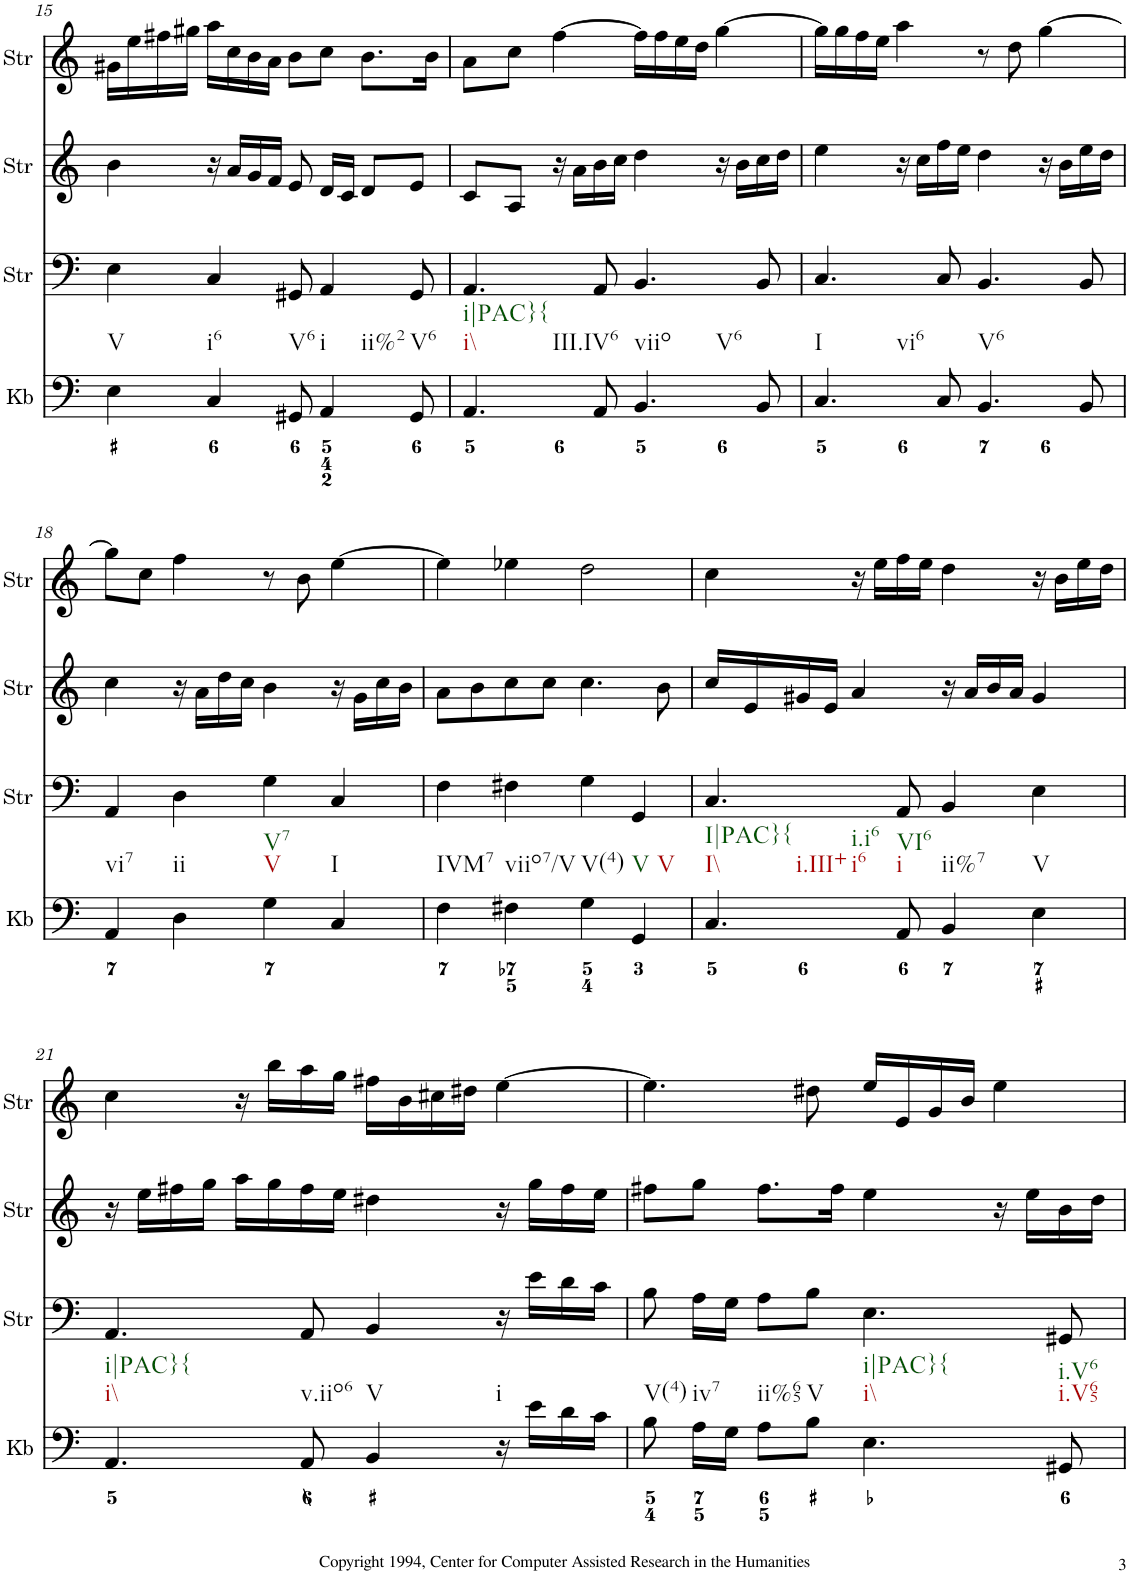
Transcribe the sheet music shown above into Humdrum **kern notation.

**kern	**kern	**kern	**kern
*part4	*part3	*part2	*part1
*staff4	*staff3	*staff2	*staff1
*I"Keyboard	*I"StringInstrument	*I"StringInstrument	*I"StringInstrument
*I'Kb	*I'Str	*I'Str	*I'Str
!!LO:PB:g=z
*clefF4	*clefF4	*clefG2	*clefG2
*k[]	*k[]	*k[]	*k[]
*M4/4	*M4/4	*M4/4	*M4/4
=15	=15	=15	=15
!LO:TX:b:t=V	!	!	!
4E\	4E\	4b\	16g#X\LL
.	.	.	16ee\
.	.	.	16ff#X\
.	.	.	16gg#X\JJ
!LO:TX:b:t=i6	!	!	!
4C/	4C/	16r	16aa\LL
.	.	16a/LL	16cc\
.	.	16g/	16b\
.	.	16f/JJ	16a\JJ
!LO:TX:b:t=V6	!	!	!
8GG#X/	8GG#X/	8e/	8b\L
!LO:TX:b:t=i	!	!	!
!LO:TX:b:t=ii%2	!	!	!
4AA/	4AA/	16d/LL	8cc\J
.	.	16c/JJ	.
.	.	8d/L	8.b\L
!LO:TX:b:t=V6	!	!	!
8GG#/	8GG#/	8e/J	.
.	.	.	16b\Jk
=16	=16	=16	=16
!LO:TX:b:t=i\\	!	!	!
!LO:TX:b:t=i|PAC}{	!	!	!
!LO:TX:b:t=III.IV6	!	!	!
4.AA/	4.AA/	8c/L	8a\L
.	.	8A/J	8cc\J
.	.	16r	[4ff\
.	.	16a\LL	.
8AA/	8AA/	16b\	.
.	.	16cc\JJ	.
!LO:TX:b:t=viio	!	!	!
!LO:TX:b:t=V6	!	!	!
4.BB/	4.BB/	4dd\	16ff\LL]
.	.	.	16ff\
.	.	.	16ee\
.	.	.	16dd\JJ
.	.	16r	[4gg\
.	.	16b\LL	.
8BB/	8BB/	16cc\	.
.	.	16dd\JJ	.
=17	=17	=17	=17
!LO:TX:b:t=I	!	!	!
!LO:TX:b:t=vi6	!	!	!
4.C/	4.C/	4ee\	16gg\LL]
.	.	.	16gg\
.	.	.	16ff\
.	.	.	16ee\JJ
.	.	16r	4aa\
.	.	16cc\LL	.
8C/	8C/	16ff\	.
.	.	16ee\JJ	.
!LO:TX:b:t=V6	!	!	!
4.BB/	4.BB/	4dd\	8r
.	.	.	8dd\
.	.	16r	[4gg\
.	.	16b\LL	.
8BB/	8BB/	16ee\	.
.	.	16dd\JJ	.
!!LO:LB:g=z
=18	=18	=18	=18
!LO:TX:b:t=vi7	!	!	!
4AA/	4AA/	4cc\	8gg\L]
.	.	.	8cc\J
!LO:TX:b:t=ii	!	!	!
4D\	4D\	16r	4ff\
.	.	16a\LL	.
.	.	16dd\	.
.	.	16cc\JJ	.
!LO:TX:b:t=V	!	!	!
!LO:TX:b:t=V7	!	!	!
4G\	4G\	4b\	8r
.	.	.	8b\
!LO:TX:b:t=I	!	!	!
4C/	4C/	16r	[4ee\
.	.	16g\LL	.
.	.	16cc\	.
.	.	16b\JJ	.
=19	=19	=19	=19
!LO:TX:b:t=IVM7	!	!	!
4F\	4F\	8a\L	4ee\]
.	.	8b\	.
!LO:TX:b:t=viio7/V	!	!	!
4F#X\	4F#X\	8cc\	4ee-X\
.	.	8cc\J	.
!LO:TX:b:t=V(4)	!	!	!
4G\	4G\	4.cc\	2dd\
!LO:TX:b:t=V	!	!	!
!LO:TX:b:t=V	!	!	!
4GG/	4GG/	.	.
.	.	8b\	.
=20	=20	=20	=20
!LO:TX:b:t=I\\	!	!	!
!LO:TX:b:t=I|PAC}{	!	!	!
!LO:TX:b:t=i.III+	!	!	!
!LO:TX:b:t=i6	!	!	!
!LO:TX:b:t=i.i6	!	!	!
4.C/	4.C/	16cc/LL	4cc\
.	.	16e/	.
.	.	16g#X/	.
.	.	16e/JJ	.
.	.	4a/	16r
.	.	.	16ee\LL
!LO:TX:b:t=i	!	!	!
!LO:TX:b:t=VI6	!	!	!
8AA/	8AA/	.	16ff\
.	.	.	16ee\JJ
!LO:TX:b:t=ii%7	!	!	!
4BB/	4BB/	16r	4dd\
.	.	16a/LL	.
.	.	16b/	.
.	.	16a/JJ	.
!LO:TX:b:t=V	!	!	!
4E\	4E\	4g#/	16r
.	.	.	16b\LL
.	.	.	16ee\
.	.	.	16dd\JJ
!!LO:LB:g=z
=21	=21	=21	=21
!LO:TX:b:t=i\\	!	!	!
!LO:TX:b:t=i|PAC}{	!	!	!
4.AA/	4.AA/	16r	4cc\
.	.	16ee\LL	.
.	.	16ff#X\	.
.	.	16gg\JJ	.
.	.	16aa\LL	16r
.	.	16gg\	16bb\LL
!LO:TX:b:t=v.iio6	!	!	!
8AA/	8AA/	16ff#\	16aa\
.	.	16ee\JJ	16gg\JJ
!LO:TX:b:t=V	!	!	!
4BB/	4BB/	4dd#X\	16ff#X\LL
.	.	.	16b\
.	.	.	16cc#X\
.	.	.	16dd#X\JJ
!LO:TX:b:t=i	!	!	!
16r	16r	16r	[4ee\
16e\LL	16e\LL	16gg\LL	.
16d\	16d\	16ff#\	.
16c\JJ	16c\JJ	16ee\JJ	.
=22	=22	=22	=22
!LO:TX:b:t=V(4)	!	!	!
8B\	8B\	8ff#X\L	4.ee\]
!LO:TX:b:t=iv7	!	!	!
16A\LL	16A\LL	8gg\J	.
16G\JJ	16G\JJ	.	.
!LO:TX:b:t=ii%65	!	!	!
8A\L	8A\L	8.ff#\L	.
!LO:TX:b:t=V	!	!	!
8B\J	8B\J	.	8dd#X\
.	.	16ff#\Jk	.
!LO:TX:b:t=i\\	!	!	!
!LO:TX:b:t=i|PAC}{	!	!	!
4.E\	4.E\	4ee\	16ee/LL
.	.	.	16e/
.	.	.	16g/
.	.	.	16b/JJ
.	.	16r	4ee\
.	.	16ee\LL	.
!LO:TX:b:t=i.V65	!	!	!
!LO:TX:b:t=i.V6	!	!	!
8GG#X/	8GG#X/	16b\	.
.	.	16dd\JJ	.
=	=	=	=
*-	*-	*-	*-
